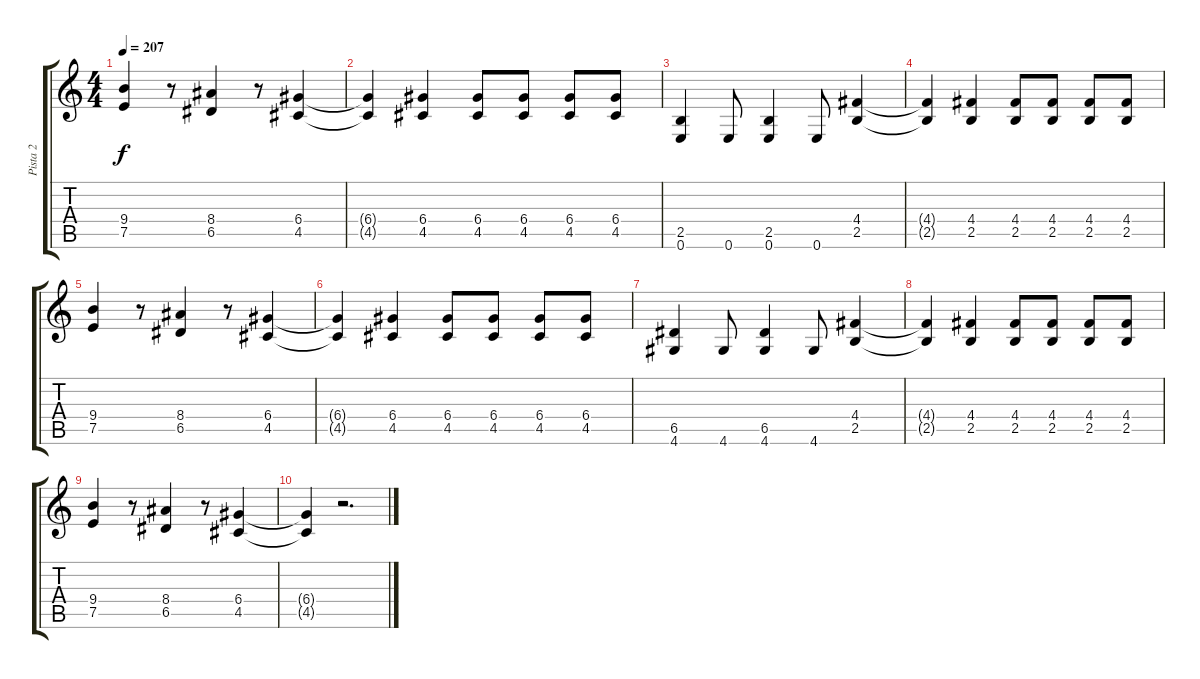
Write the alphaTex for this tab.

\track ("Pista 2" "Pista 2") {instrument distortionguitar}
\staff {score tabs}
\tuning (E4 B3 G3 D3 A2 E2) {hide}
\ts (4 4)
\tempo 207
\clef g2
\ks c
(9.4 7.5).4{dy f} r.8 (8.4 6.5).4 r.8 (6.4 4.5).4 |
(6.4{t} 4.5{t}).4 (6.4 4.5).4 (6.4 4.5).8 (6.4 4.5).8 (6.4 4.5).8 (6.4 4.5).8 |
(2.5 0.6).4 0.6.8 (2.5 0.6).4 0.6.8 (4.4 2.5).4 |
(4.4{t} 2.5{t}).4 (4.4 2.5).4 (4.4 2.5).8 (4.4 2.5).8 (4.4 2.5).8 (4.4 2.5).8 |
(9.4 7.5).4 r.8 (8.4 6.5).4 r.8 (6.4 4.5).4 |
(6.4{t} 4.5{t}).4 (6.4 4.5).4 (6.4 4.5).8 (6.4 4.5).8 (6.4 4.5).8 (6.4 4.5).8 |
(6.5 4.6).4 4.6.8 (6.5 4.6).4 4.6.8 (4.4 2.5).4 |
(4.4{t} 2.5{t}).4 (4.4 2.5).4 (4.4 2.5).8 (4.4 2.5).8 (4.4 2.5).8 (4.4 2.5).8 |
(9.4 7.5).4 r.8 (8.4 6.5).4 r.8 (6.4 4.5).4 |
(6.4{t} 4.5{t}).4 r.2{d}
